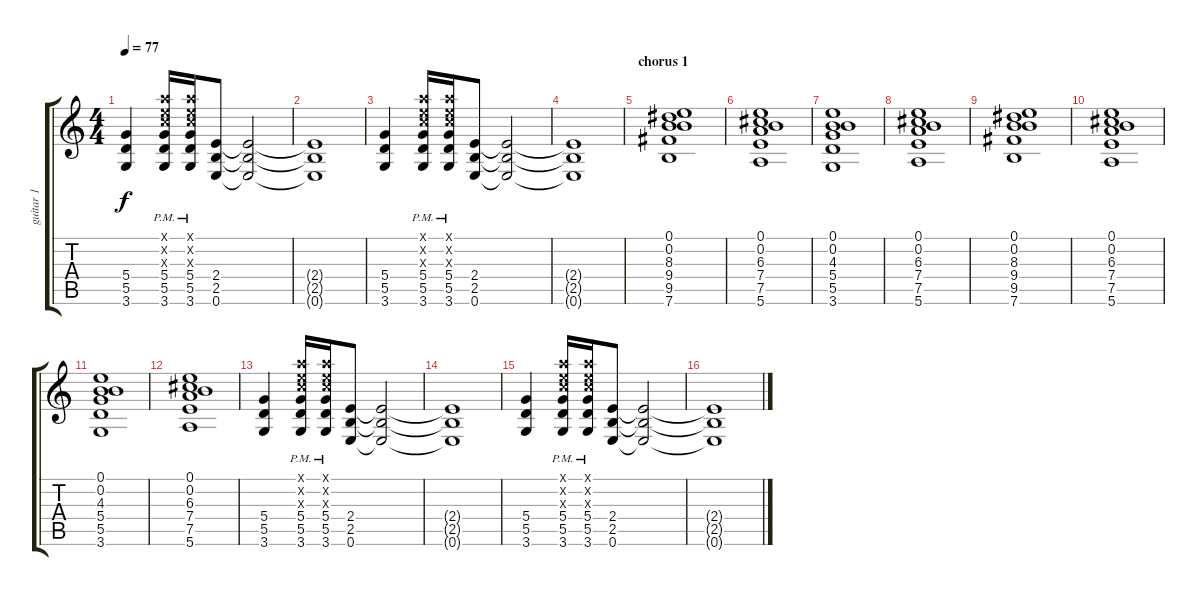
\track ("guitar 1" "guitar 1") {instrument distortionguitar}
\staff {score tabs}
\tuning (E4 B3 G3 D3 A2 E2) {hide}
\ts (4 4)
\tempo 77
\clef g2
\ks c
(5.4 5.5 3.6).4{dy f} (5.1{x} 5.2{x} 5.3{x} 5.4 5.5 3.6{pm}).16 (5.1{x} 5.2{x} 5.3{x} 5.4 5.5 3.6{pm}).16 (2.4 2.5 0.6).8 (2.4{t} 2.5{t} 0.6{t}).2 |
(2.4{t} 2.5{t} 0.6{t}).1 |
(5.4 5.5 3.6).4 (5.1{x} 5.2{x} 5.3{x} 5.4 5.5 3.6{pm}).16 (5.1{x} 5.2{x} 5.3{x} 5.4 5.5 3.6{pm}).16 (2.4 2.5 0.6).8 (2.4{t} 2.5{t} 0.6{t}).2 |
(2.4{t} 2.5{t} 0.6{t}).1 |
\section ("" "chorus 1")
(0.1 0.2 8.3 9.4 9.5 7.6).1{volume 10 balance 13} |
(0.1 0.2 6.3 7.4 7.5 5.6).1 |
(0.1 0.2 4.3 5.4 5.5 3.6).1 |
(0.1 0.2 6.3 7.4 7.5 5.6).1 |
(0.1 0.2 8.3 9.4 9.5 7.6).1 |
(0.1 0.2 6.3 7.4 7.5 5.6).1 |
(0.1 0.2 4.3 5.4 5.5 3.6).1 |
(0.1 0.2 6.3 7.4 7.5 5.6).1 |
(5.4 5.5 3.6).4{volume 11 balance 15} (5.1{x} 5.2{x} 5.3{x} 5.4 5.5 3.6{pm}).16 (5.1{x} 5.2{x} 5.3{x} 5.4 5.5 3.6{pm}).16 (2.4 2.5 0.6).8 (2.4{t} 2.5{t} 0.6{t}).2 |
(2.4{t} 2.5{t} 0.6{t}).1 |
(5.4 5.5 3.6).4 (5.1{x} 5.2{x} 5.3{x} 5.4 5.5 3.6{pm}).16 (5.1{x} 5.2{x} 5.3{x} 5.4 5.5 3.6{pm}).16 (2.4 2.5 0.6).8 (2.4{t} 2.5{t} 0.6{t}).2 |
(2.4{t} 2.5{t} 0.6{t}).1
